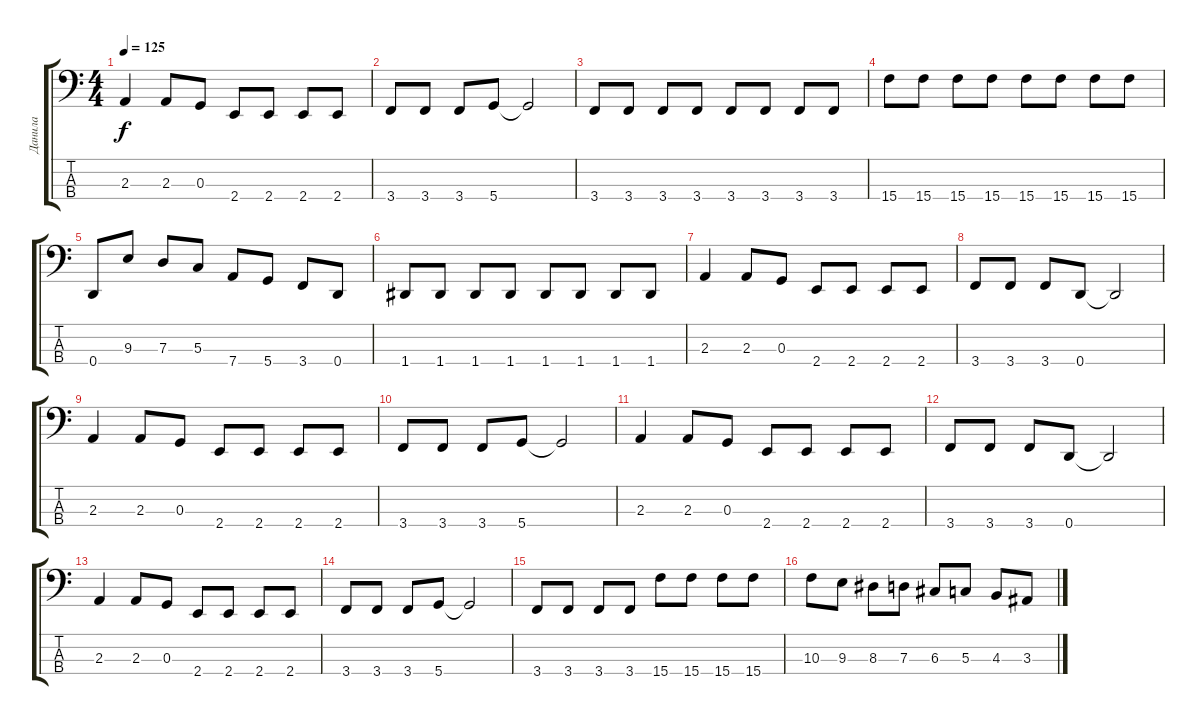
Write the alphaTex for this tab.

\track ("Данила" "Данила") {instrument electricbasspick}
\staff {score tabs}
\tuning (F2 C2 G1 D1) {hide}
\ts (4 4)
\tempo 125
\clef f4
\ks c
2.3.4{dy f} 2.3.8 0.3.8 2.4.8 2.4.8 2.4.8 2.4.8 |
3.4.8 3.4.8 3.4.8 5.4.8 5.4{t}.2 |
3.4.8 3.4.8 3.4.8 3.4.8 3.4.8 3.4.8 3.4.8 3.4.8 |
15.4.8 15.4.8 15.4.8 15.4.8 15.4.8 15.4.8 15.4.8 15.4.8 |
0.4.8 9.3.8 7.3.8 5.3.8 7.4.8 5.4.8 3.4.8 0.4.8 |
1.4.8 1.4.8 1.4.8 1.4.8 1.4.8 1.4.8 1.4.8 1.4.8 |
2.3.4 2.3.8 0.3.8 2.4.8 2.4.8 2.4.8 2.4.8 |
3.4.8 3.4.8 3.4.8 0.4.8 0.4{t}.2 |
2.3.4 2.3.8 0.3.8 2.4.8 2.4.8 2.4.8 2.4.8 |
3.4.8 3.4.8 3.4.8 5.4.8 5.4{t}.2 |
2.3.4 2.3.8 0.3.8 2.4.8 2.4.8 2.4.8 2.4.8 |
3.4.8 3.4.8 3.4.8 0.4.8 0.4{t}.2 |
2.3.4 2.3.8 0.3.8 2.4.8 2.4.8 2.4.8 2.4.8 |
3.4.8 3.4.8 3.4.8 5.4.8 5.4{t}.2 |
3.4.8 3.4.8 3.4.8 3.4.8 15.4.8 15.4.8 15.4.8 15.4.8 |
10.3.8 9.3.8 8.3.8 7.3.8 6.3.8 5.3.8 4.3.8 3.3.8
